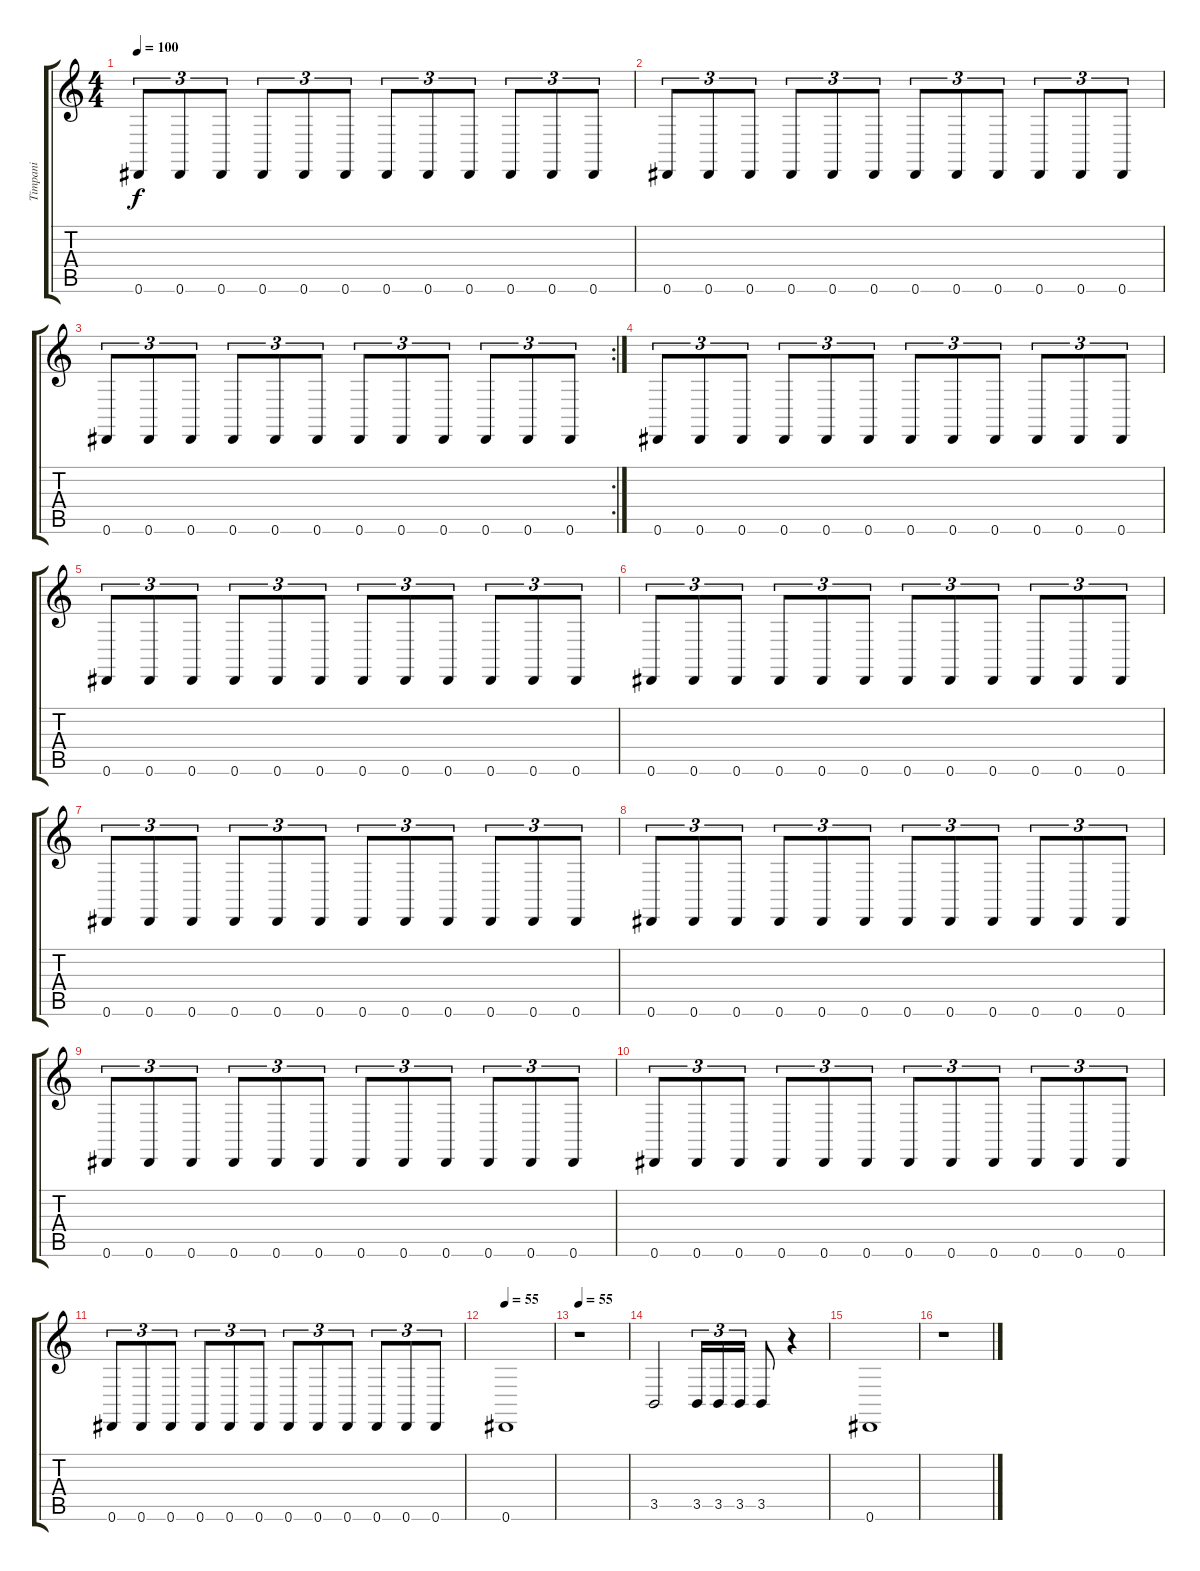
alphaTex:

\track ("Timpani" "Timpani") {instrument timpani}
\staff {score tabs}
\tuning (Eb4 Bb3 Gb3 Db3 Ab2 Eb2) {hide}
\ts (4 4)
\tempo 100
\clef g2
\ks c
0.6.8{tu (3 2) dy f} 0.6.8{tu (3 2)} 0.6.8{tu (3 2)} 0.6.8{tu (3 2)} 0.6.8{tu (3 2)} 0.6.8{tu (3 2)} 0.6.8{tu (3 2)} 0.6.8{tu (3 2)} 0.6.8{tu (3 2)} 0.6.8{tu (3 2)} 0.6.8{tu (3 2)} 0.6.8{tu (3 2)} |
0.6.8{tu (3 2)} 0.6.8{tu (3 2)} 0.6.8{tu (3 2)} 0.6.8{tu (3 2)} 0.6.8{tu (3 2)} 0.6.8{tu (3 2)} 0.6.8{tu (3 2)} 0.6.8{tu (3 2)} 0.6.8{tu (3 2)} 0.6.8{tu (3 2)} 0.6.8{tu (3 2)} 0.6.8{tu (3 2)} |
\rc 2
0.6.8{tu (3 2)} 0.6.8{tu (3 2)} 0.6.8{tu (3 2)} 0.6.8{tu (3 2)} 0.6.8{tu (3 2)} 0.6.8{tu (3 2)} 0.6.8{tu (3 2)} 0.6.8{tu (3 2)} 0.6.8{tu (3 2)} 0.6.8{tu (3 2)} 0.6.8{tu (3 2)} 0.6.8{tu (3 2)} |
0.6.8{tu (3 2) volume 8} 0.6.8{tu (3 2)} 0.6.8{tu (3 2)} 0.6.8{tu (3 2)} 0.6.8{tu (3 2)} 0.6.8{tu (3 2)} 0.6.8{tu (3 2)} 0.6.8{tu (3 2)} 0.6.8{tu (3 2)} 0.6.8{tu (3 2)} 0.6.8{tu (3 2)} 0.6.8{tu (3 2)} |
0.6.8{tu (3 2)} 0.6.8{tu (3 2)} 0.6.8{tu (3 2)} 0.6.8{tu (3 2)} 0.6.8{tu (3 2)} 0.6.8{tu (3 2)} 0.6.8{tu (3 2)} 0.6.8{tu (3 2)} 0.6.8{tu (3 2)} 0.6.8{tu (3 2)} 0.6.8{tu (3 2)} 0.6.8{tu (3 2)} |
0.6.8{tu (3 2)} 0.6.8{tu (3 2)} 0.6.8{tu (3 2)} 0.6.8{tu (3 2)} 0.6.8{tu (3 2)} 0.6.8{tu (3 2)} 0.6.8{tu (3 2)} 0.6.8{tu (3 2)} 0.6.8{tu (3 2)} 0.6.8{tu (3 2)} 0.6.8{tu (3 2)} 0.6.8{tu (3 2)} |
0.6.8{tu (3 2)} 0.6.8{tu (3 2)} 0.6.8{tu (3 2)} 0.6.8{tu (3 2)} 0.6.8{tu (3 2)} 0.6.8{tu (3 2)} 0.6.8{tu (3 2)} 0.6.8{tu (3 2)} 0.6.8{tu (3 2)} 0.6.8{tu (3 2)} 0.6.8{tu (3 2)} 0.6.8{tu (3 2)} |
0.6.8{tu (3 2) volume 13} 0.6.8{tu (3 2)} 0.6.8{tu (3 2)} 0.6.8{tu (3 2)} 0.6.8{tu (3 2)} 0.6.8{tu (3 2)} 0.6.8{tu (3 2)} 0.6.8{tu (3 2)} 0.6.8{tu (3 2)} 0.6.8{tu (3 2)} 0.6.8{tu (3 2)} 0.6.8{tu (3 2)} |
0.6.8{tu (3 2)} 0.6.8{tu (3 2)} 0.6.8{tu (3 2)} 0.6.8{tu (3 2)} 0.6.8{tu (3 2)} 0.6.8{tu (3 2)} 0.6.8{tu (3 2)} 0.6.8{tu (3 2)} 0.6.8{tu (3 2)} 0.6.8{tu (3 2)} 0.6.8{tu (3 2)} 0.6.8{tu (3 2)} |
0.6.8{tu (3 2)} 0.6.8{tu (3 2)} 0.6.8{tu (3 2)} 0.6.8{tu (3 2)} 0.6.8{tu (3 2)} 0.6.8{tu (3 2)} 0.6.8{tu (3 2)} 0.6.8{tu (3 2)} 0.6.8{tu (3 2)} 0.6.8{tu (3 2)} 0.6.8{tu (3 2)} 0.6.8{tu (3 2)} |
0.6.8{tu (3 2)} 0.6.8{tu (3 2)} 0.6.8{tu (3 2)} 0.6.8{tu (3 2)} 0.6.8{tu (3 2)} 0.6.8{tu (3 2)} 0.6.8{tu (3 2)} 0.6.8{tu (3 2)} 0.6.8{tu (3 2)} 0.6.8{tu (3 2)} 0.6.8{tu (3 2)} 0.6.8{tu (3 2)} |
\tempo 55
0.6.1 |
\tempo 55
r.1 |
3.5.2{volume 13} 3.5.16{tu (3 2)} 3.5.16{tu (3 2)} 3.5.16{tu (3 2)} 3.5.8 r.4 |
0.6.1 |
r.1
